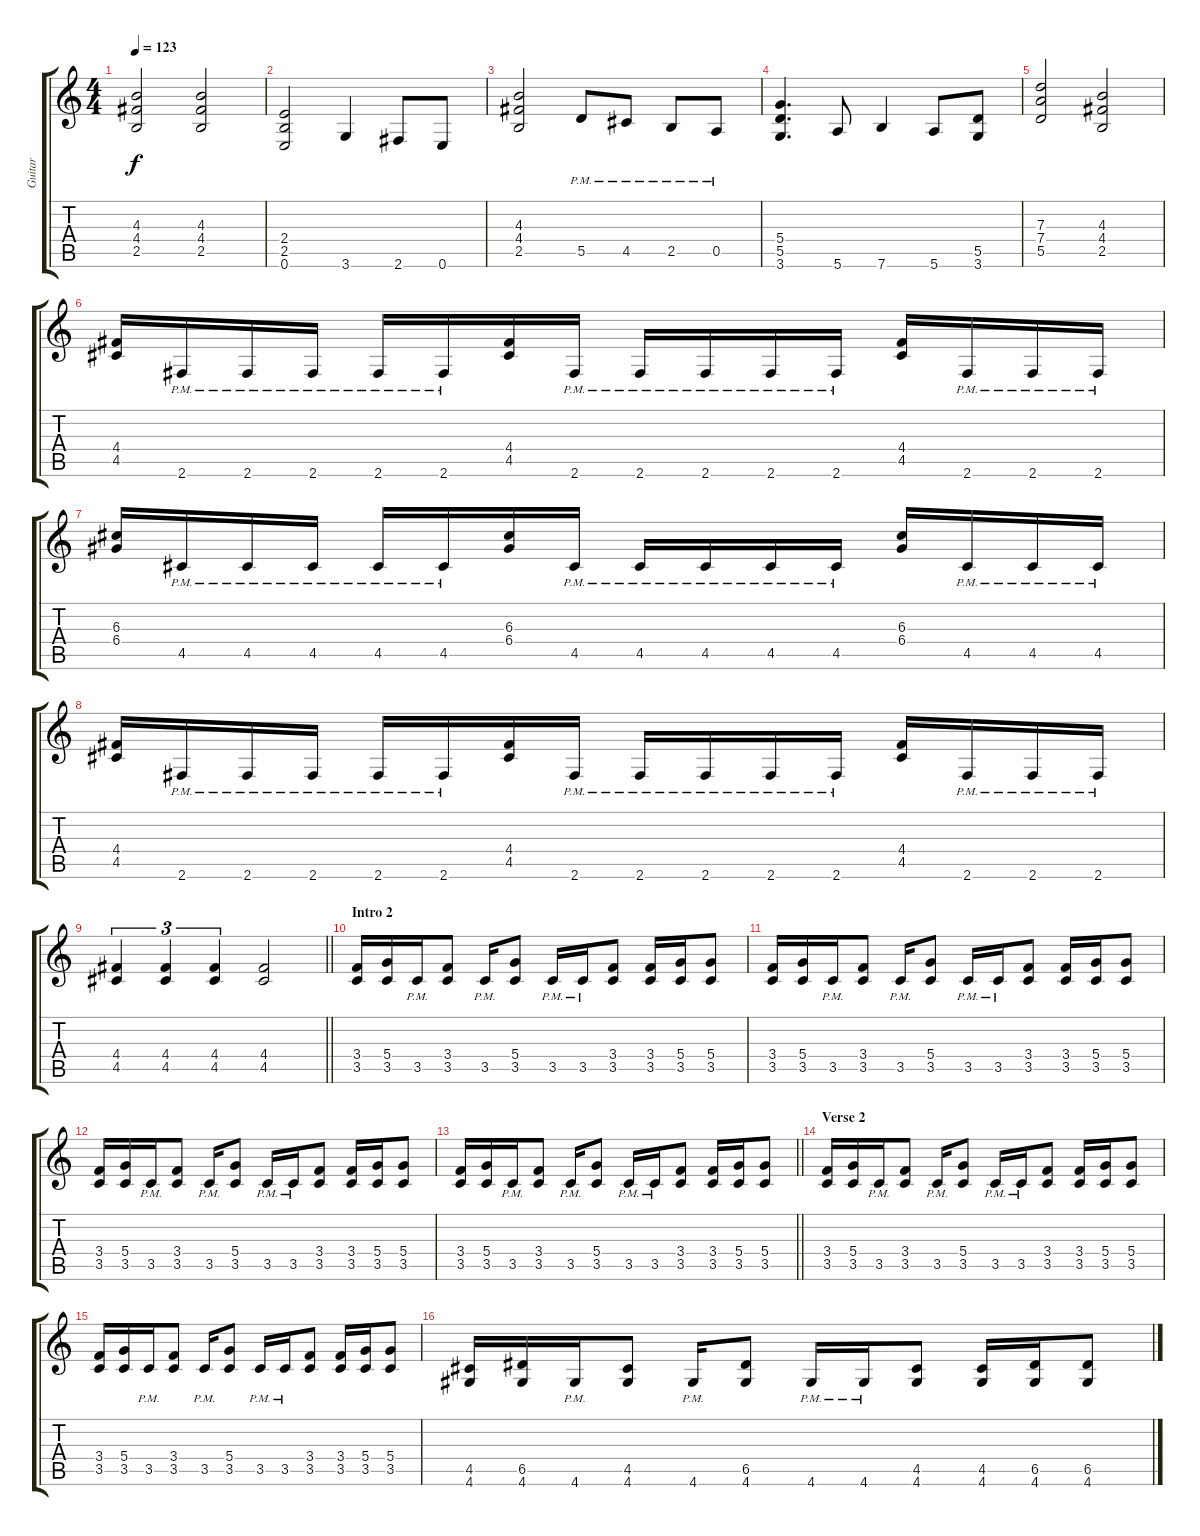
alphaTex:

\track ("Guitar" "Guitar") {instrument distortionguitar}
\staff {score tabs}
\tuning (E4 B3 G3 D3 A2 E2) {hide}
\ts (4 4)
\tempo 123
\clef g2
\ks c
(4.3 4.4 2.5).2{dy f} (4.3 4.4 2.5).2 |
(2.4 2.5 0.6).2 3.6.4 2.6.8 0.6.8 |
(4.3 4.4 2.5).2 5.5{pm}.8 4.5{pm}.8 2.5{pm}.8 0.5{pm}.8 |
(5.4 5.5 3.6).4{d} 5.6.8 7.6.4 5.6.8 (5.5 3.6).8 |
(7.3 7.4 5.5).2 (4.3 4.4 2.5).2 |
(4.4 4.5).16 2.6{pm}.16 2.6{pm}.16 2.6{pm}.16 2.6{pm}.16 2.6{pm}.16 (4.4 4.5).16 2.6{pm}.16 2.6{pm}.16 2.6{pm}.16 2.6{pm}.16 2.6{pm}.16 (4.4 4.5).16 2.6{pm}.16 2.6{pm}.16 2.6{pm}.16 |
(6.3 6.4).16 4.5{pm}.16 4.5{pm}.16 4.5{pm}.16 4.5{pm}.16 4.5{pm}.16 (6.3 6.4).16 4.5{pm}.16 4.5{pm}.16 4.5{pm}.16 4.5{pm}.16 4.5{pm}.16 (6.3 6.4).16 4.5{pm}.16 4.5{pm}.16 4.5{pm}.16 |
(4.4 4.5).16 2.6{pm}.16 2.6{pm}.16 2.6{pm}.16 2.6{pm}.16 2.6{pm}.16 (4.4 4.5).16 2.6{pm}.16 2.6{pm}.16 2.6{pm}.16 2.6{pm}.16 2.6{pm}.16 (4.4 4.5).16 2.6{pm}.16 2.6{pm}.16 2.6{pm}.16 |
\barLineRight lightlight
(4.4 4.5).4{tu (3 2)} (4.4 4.5).4{tu (3 2)} (4.4 4.5).4{tu (3 2)} (4.4 4.5).2 |
\section ("" "Intro 2")
(3.4 3.5).16 (5.4 3.5).16 3.5{pm}.16 (3.4 3.5).8 3.5{pm}.16 (5.4 3.5).8 3.5{pm}.16 3.5{pm}.16 (3.4 3.5).8 (3.4 3.5).16 (5.4 3.5).16 (5.4 3.5).8 |
(3.4 3.5).16 (5.4 3.5).16 3.5{pm}.16 (3.4 3.5).8 3.5{pm}.16 (5.4 3.5).8 3.5{pm}.16 3.5{pm}.16 (3.4 3.5).8 (3.4 3.5).16 (5.4 3.5).16 (5.4 3.5).8 |
(3.4 3.5).16 (5.4 3.5).16 3.5{pm}.16 (3.4 3.5).8 3.5{pm}.16 (5.4 3.5).8 3.5{pm}.16 3.5{pm}.16 (3.4 3.5).8 (3.4 3.5).16 (5.4 3.5).16 (5.4 3.5).8 |
\barLineRight lightlight
(3.4 3.5).16 (5.4 3.5).16 3.5{pm}.16 (3.4 3.5).8 3.5{pm}.16 (5.4 3.5).8 3.5{pm}.16 3.5{pm}.16 (3.4 3.5).8 (3.4 3.5).16 (5.4 3.5).16 (5.4 3.5).8 |
\section ("" "Verse 2")
(3.4 3.5).16 (5.4 3.5).16 3.5{pm}.16 (3.4 3.5).8 3.5{pm}.16 (5.4 3.5).8 3.5{pm}.16 3.5{pm}.16 (3.4 3.5).8 (3.4 3.5).16 (5.4 3.5).16 (5.4 3.5).8 |
(3.4 3.5).16 (5.4 3.5).16 3.5{pm}.16 (3.4 3.5).8 3.5{pm}.16 (5.4 3.5).8 3.5{pm}.16 3.5{pm}.16 (3.4 3.5).8 (3.4 3.5).16 (5.4 3.5).16 (5.4 3.5).8 |
(4.5 4.6).16 (6.5 4.6).16 4.6{pm}.16 (4.5 4.6).8 4.6{pm}.16 (6.5 4.6).8 4.6{pm}.16 4.6{pm}.16 (4.5 4.6).8 (4.5 4.6).16 (6.5 4.6).16 (6.5 4.6).8
